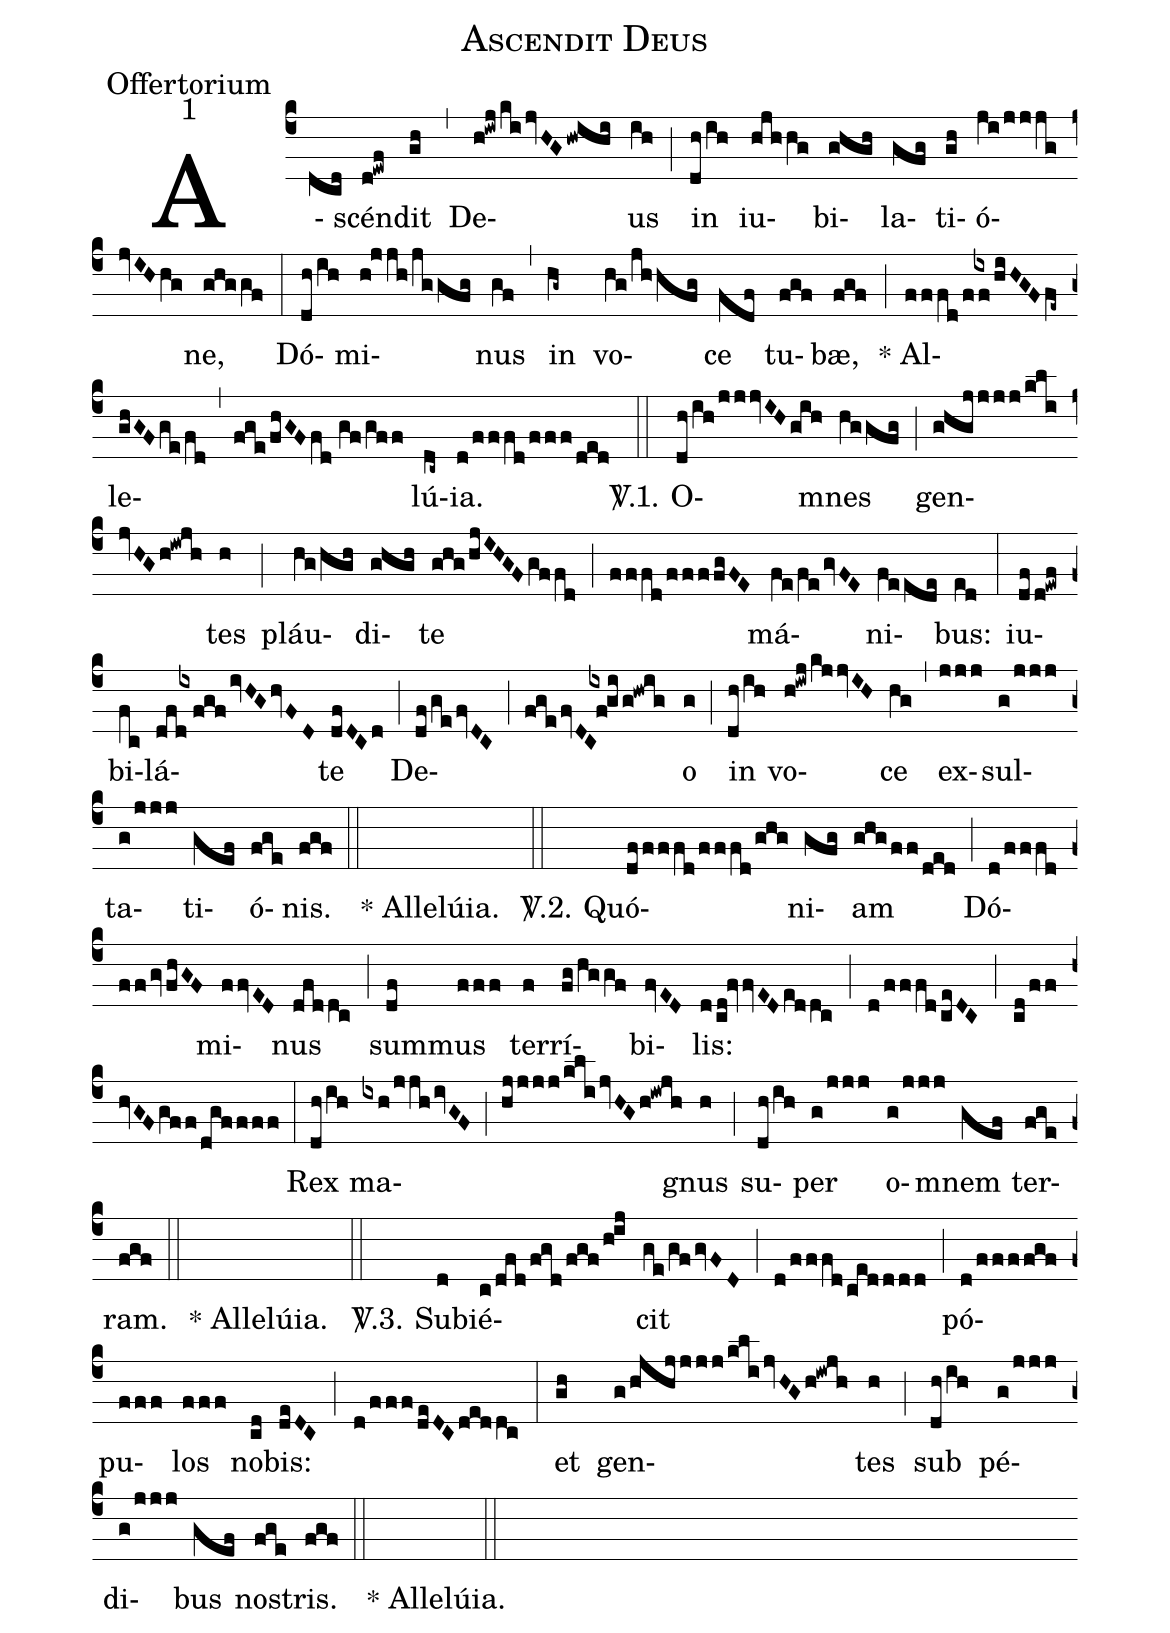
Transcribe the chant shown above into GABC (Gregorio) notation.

name:Ascendit Deus;
office-part:Offertorium;
mode:1;
%%
(c4) A(dcd)scén(d!ewf)dit(gh) (,) De(h!iwj/kijvHGhwihi)us(ih) (;) in(dh/ih) iu(hjhhg)bi(ghgh)la(gfg)ti(gh)ó(ji/jjjgjvIHhg)ne,(ghggf) (:) Dó(dh/ih)mi(h!jjh/jggfg)nus(gf) (,) in(hg~) vo(hg/jhhfg)ce(fdf) tu(fgf)bæ,(fgf) (;) * Al(fffd/f/[1]{/[-1]ix}f/hiHGFfe~)le(ghGFge/fd)(,)(fge/fhGFfd//gf/gff)lú(dc~){ia}.(d/fffd/fff/ded) (::)
<sp>V/</sp>.1. O(dh/ih/jjjvIHgih)mnes(hggfg) (;) gen(ghgjjjj/kli/jvHGh!iwjh)tes(h) (;) pláu(hg/hgh)di(ghgh)te(ghg/hjIHGFgffd) (;) (fffd/ffffgFE) má(fe/fe/gvFE)ni(feede)bus:(ed) (:) iu(df/d!ewf)bi(fc)lá(dfd{/[-1.5]ix}/[1.5]fgf!/ivHGhvFD)te(dfDCd) (;) De(df/ge/fvDC)(;)(fge/fvDC{/[-1.5]ix}fgi/g!hwig)o(g) (;) in(dh/ih) vo(h!iwj/kjjvIH)ce(hg) (,) ex(jjj)sul(g/jjj)ta(g/jjj)ti(gef)ó(fge)nis.(fgf) (::) ()* Allelúia.() (::)
<sp>V/</sp>.2. Quó(dffffd/fffd/ghg)ni(gfg)am(ghg/ff/ded) (;) Dó(d/fffd/ff/gvfhGF)mi(ffvED)nus(dfddc) (;) sum(df)mus(fff) ter(f)rí(fg/hggf)bi(fvED)lis:(d/cd!fvvEDeddc) (;) (d/fffd/ceDC) (;) (cd/ff/hvGFgff/dgffff) (:) Rex(dh/ih) ma(ixh/jjh/ivGF)(;)(hjjjj/kli/jvHGh!iwjh)gnus(h) (;) su(dh/ih)per(g/jjj) o(g/jjj)mnem(gef) ter(fge)ram.(fgf) (::) ()* Allelúia.() (::)
<sp>V/</sp>.3. Sub(d)ié(c/dfd/fgd/fgf/hij)cit(ge/gf/gvFD) (;) (d/fffd/cedddd) (;) pó(d/ffffgf)pu(fff)los(fff) no(cd)bis:(deDC) (;) (d/fff/deDCdeddc) (:) et(gh) gen(g/hjhj/jjj/kli/jvHGh!iwjh)tes(h) (;) sub(dh/ih) pé(g/jjj)di(g/jjj)bus(gef) no(fge)stris.(fgf) (::) ()* Allelúia.() (::)
